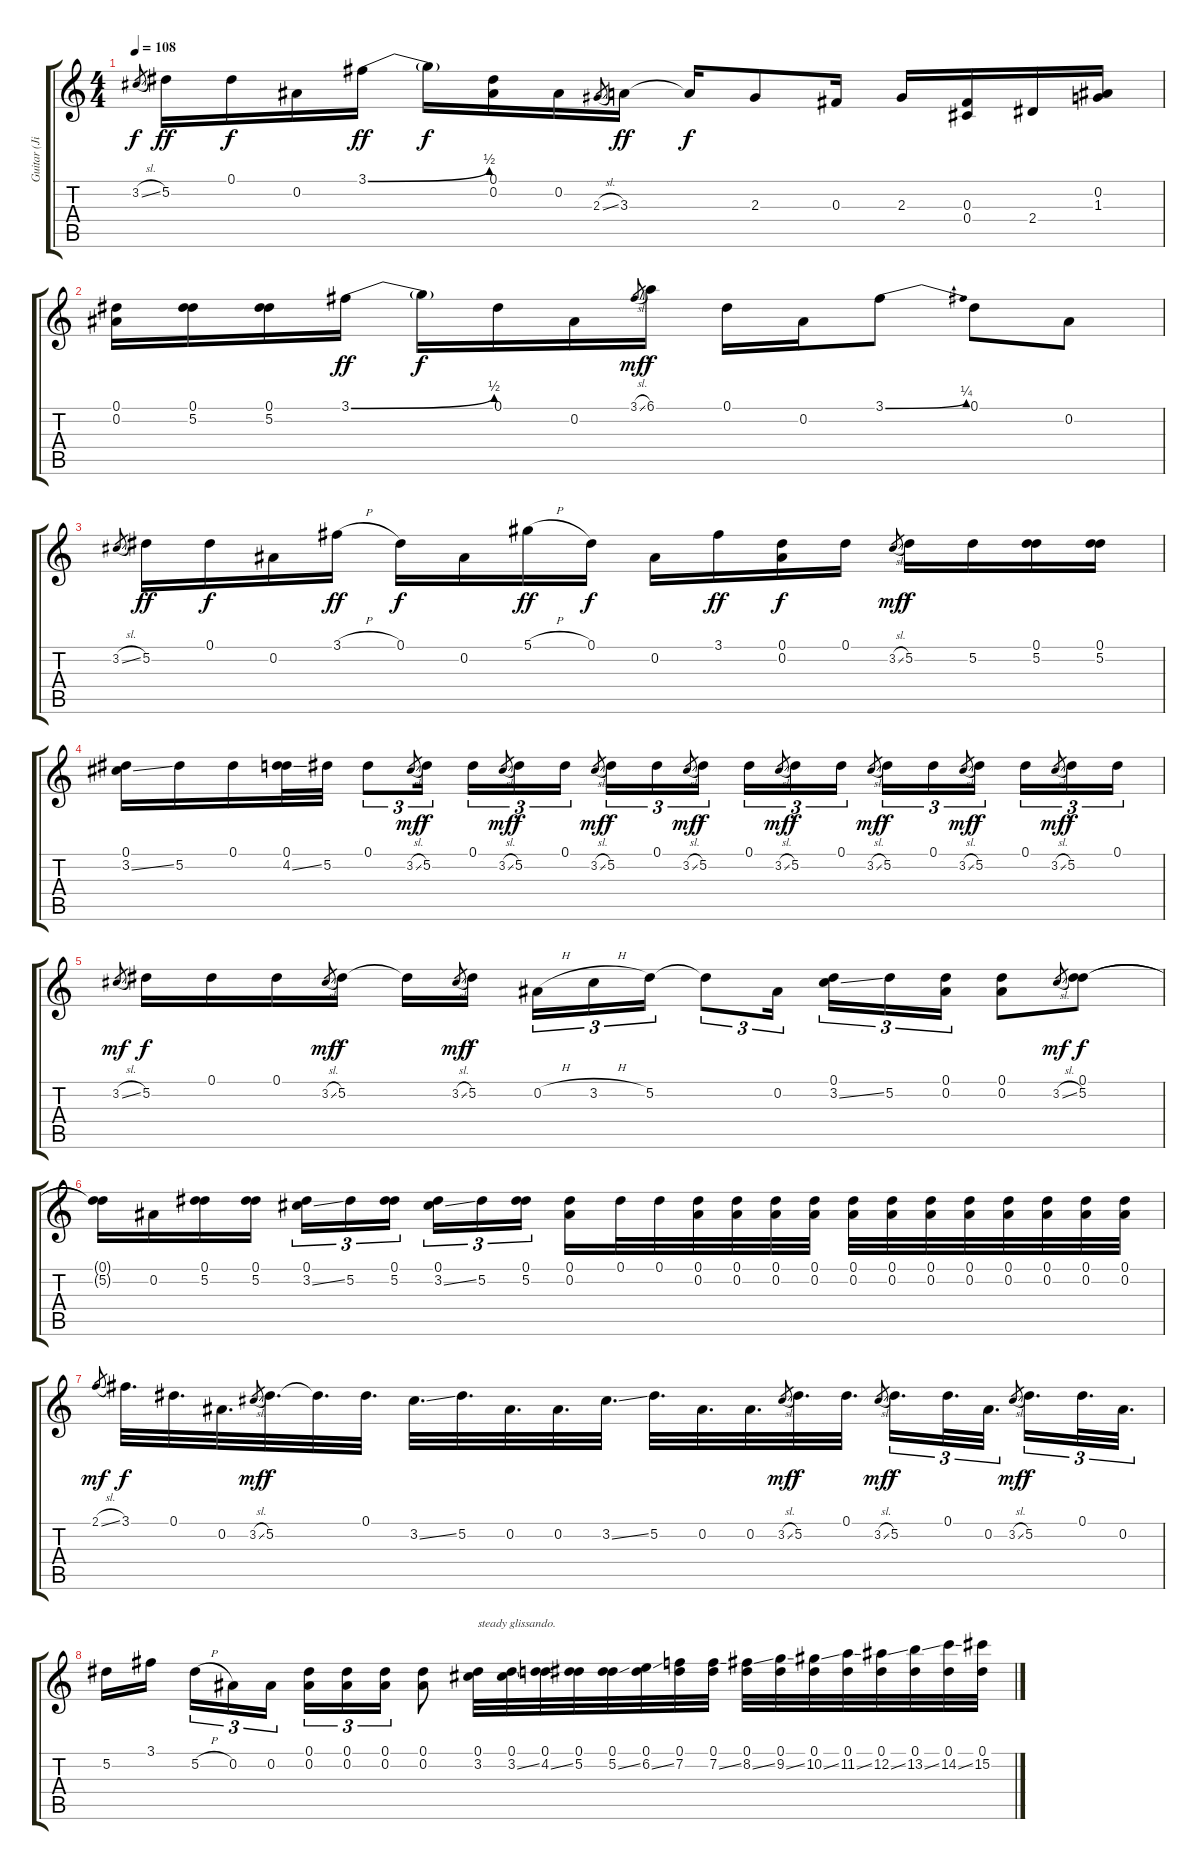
\track ("Guitar (Jimi Hendrix)" "Guitar (Ji") {instrument overdrivenguitar}
\staff {score tabs}
\tuning (Eb4 Bb3 Gb3 Db3 Ab2 Eb2) {hide}
\ts (4 4)
\tempo 108
\clef g2
\ks c
3.2{sl}.8{gr dy f} 5.2.16{dy ff} 0.1.16{dy f} 0.2.16 3.1{be (bend 0 0 60 2)}.16{dy ff} 3.1{t}.16{dy f} (0.1 0.2).16 0.2.16 2.3{sl}.8{gr} 3.3.16{dy ff} 3.3{t}.16{dy f} 2.3.8 0.3.16 2.3.16 (0.3 0.4).16 2.4.16 (0.2 1.3).16 |
(0.1 0.2).16 (0.1 5.2).16 (0.1 5.2).16 3.1{be (bend 0 0 60 2)}.16{dy ff} 3.1{t}.16{dy f} 0.1.16 0.2.16 3.1{sl}.8{gr dy mf} 6.1.16{dy f} 0.1.16 0.2.16 3.1{be (bend 0 0 60 1)}.8 0.1.8 0.2.8 |
3.2{sl}.8{gr} 5.2.16{dy ff} 0.1.16{dy f} 0.2.16 3.1{h}.16{dy ff} 0.1.16{dy f} 0.2.16 5.1{h}.16{dy ff} 0.1.16{dy f} 0.2.16 3.1.16{dy ff} (0.1 0.2).16{dy f} 0.1.16 3.2{sl}.8{gr dy mf} 5.2.16{dy f} 5.2.16 (0.1 5.2).16 (0.1 5.2).16 |
(0.1 3.2{ss}).16 5.2.16 0.1.16 (0.1 4.2{ss}).32 5.2.32 0.1.8{tu (3 2)} 3.2{sl}.8{gr dy mf} 5.2.16{tu (3 2) dy f beam splitsecondary} 0.1.16{tu (3 2)} 3.2{sl}.8{gr dy mf} 5.2.16{tu (3 2) dy f} 0.1.16{tu (3 2)} 3.2{sl}.8{gr dy mf} 5.2.16{tu (3 2) dy f} 0.1.16{tu (3 2)} 3.2{sl}.8{gr dy mf} 5.2.16{tu (3 2) dy f beam splitsecondary} 0.1.16{tu (3 2)} 3.2{sl}.8{gr dy mf} 5.2.16{tu (3 2) dy f} 0.1.16{tu (3 2)} 3.2{sl}.8{gr dy mf} 5.2.16{tu (3 2) dy f} 0.1.16{tu (3 2)} 3.2{sl}.8{gr dy mf} 5.2.16{tu (3 2) dy f beam splitsecondary} 0.1.16{tu (3 2)} 3.2{sl}.8{gr dy mf} 5.2.16{tu (3 2) dy f} 0.1.16{tu (3 2)} |
3.2{sl}.8{gr dy mf} 5.2.16{dy f} 0.1.16 0.1.16 3.2{sl}.8{gr dy mf} 5.2.16{dy f} 5.2{t}.16 3.2{sl}.8{gr dy mf} 5.2.16{dy f beam splitsecondary} 0.2{h}.16{tu (3 2)} 3.2{h}.16{tu (3 2)} 5.2.16{tu (3 2)} 5.2{t}.8{tu (3 2)} 0.2.16{tu (3 2) beam splitsecondary} (0.1 3.2{ss}).16{tu (3 2)} 5.2.16{tu (3 2)} (0.1 0.2).16{tu (3 2)} (0.1 0.2).8 3.2{sl}.8{gr dy mf} (0.1 5.2).8{dy f} |
(0.1{t} 5.2{t}).16 0.2.16 (0.1 5.2).16 (0.1 5.2).16 (0.1 3.2{ss}).16{tu (3 2)} 5.2.16{tu (3 2)} (0.1 5.2).16{tu (3 2) beam splitsecondary} (0.1 3.2{ss}).16{tu (3 2)} 5.2.16{tu (3 2)} (0.1 5.2).16{tu (3 2)} (0.1 0.2).16 0.1.32 0.1.32 (0.1 0.2).32 (0.1 0.2).32 (0.1 0.2).32 (0.1 0.2).32 (0.1 0.2).32 (0.1 0.2).32 (0.1 0.2).32 (0.1 0.2).32 (0.1 0.2).32 (0.1 0.2).32 (0.1 0.2).32 (0.1 0.2).32 |
2.1{sl}.8{gr dy mf} 3.1.32{d dy f} 0.1.32{d} 0.2.32{d} 3.2{sl}.8{gr dy mf} 5.2.32{d dy f} 5.2{t}.32{d} 0.1.32{d} 3.2{ss}.32{d} 5.2.32{d} 0.2.32{d} 0.2.32{d} 3.2{ss}.32{d} 5.2.32{d} 0.2.32{d} 0.2.32{d} 3.2{sl}.8{gr dy mf} 5.2.32{d dy f} 0.1.32{d} 3.2{sl}.8{gr dy mf} 5.2.16{d tu (3 2) dy f} 0.1.32{d tu (3 2)} 0.2.32{d tu (3 2)} 3.2{sl}.8{gr dy mf} 5.2.16{d tu (3 2) dy f} 0.1.32{d tu (3 2)} 0.2.32{d tu (3 2)} |
5.2.16 3.1.16{beam splitsecondary} 5.2{h}.16{tu (3 2)} 0.2.16{tu (3 2)} 0.2.16{tu (3 2)} (0.1 0.2).16{tu (3 2)} (0.1 0.2).16{tu (3 2)} (0.1 0.2).16{tu (3 2)} (0.1 0.2).8 (0.1 3.2).32{txt "steady glissando."} (0.1 3.2{ss}).32 (0.1 4.2{ss}).32 (0.1 5.2).32 (0.1 5.2{ss}).32 (0.1 6.2{ss}).32 (0.1 7.2).32 (0.1 7.2{ss}).32 (0.1 8.2{ss}).32 (0.1 9.2{ss}).32 (0.1 10.2{ss}).32 (0.1 11.2{ss}).32 (0.1 12.2{ss}).32 (0.1 13.2{ss}).32 (0.1 14.2{ss}).32 (0.1 15.2{ss}).32
